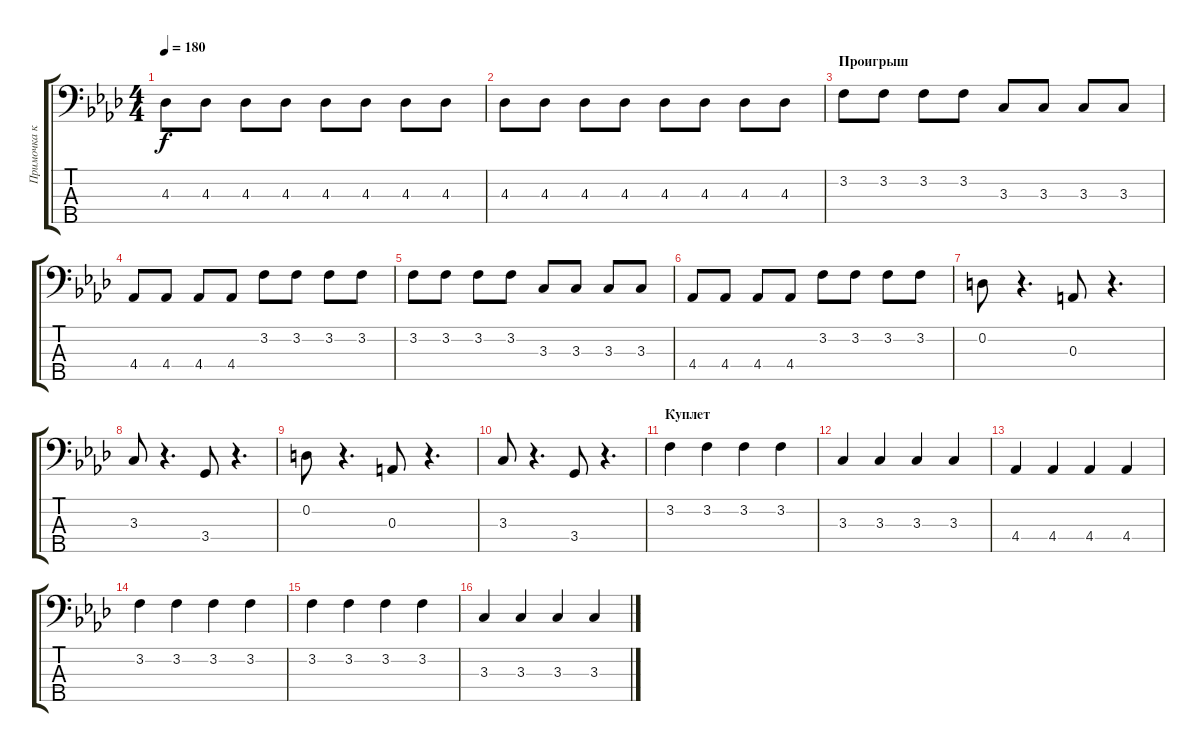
\track ("Примочка к басу" "Примочка к") {instrument slapbass1}
\staff {score tabs}
\tuning (G2 D2 A1 E1 B0) {hide}
\ts (4 4)
\tempo 180
\clef f4
\ks ab
4.3.8{dy f} 4.3.8 4.3.8 4.3.8 4.3.8 4.3.8 4.3.8 4.3.8 |
4.3.8 4.3.8 4.3.8 4.3.8 4.3.8 4.3.8 4.3.8 4.3.8 |
\section ("" "Проигрыш")
3.2.8 3.2.8 3.2.8 3.2.8 3.3.8 3.3.8 3.3.8 3.3.8 |
4.4.8 4.4.8 4.4.8 4.4.8 3.2.8 3.2.8 3.2.8 3.2.8 |
3.2.8 3.2.8 3.2.8 3.2.8 3.3.8 3.3.8 3.3.8 3.3.8 |
4.4.8 4.4.8 4.4.8 4.4.8 3.2.8 3.2.8 3.2.8 3.2.8 |
0.2.8 r.4{d} 0.3.8 r.4{d} |
3.3.8 r.4{d} 3.4.8 r.4{d} |
0.2.8 r.4{d} 0.3.8 r.4{d} |
3.3.8 r.4{d} 3.4.8 r.4{d} |
\section ("" "Куплет")
3.2.4 3.2.4 3.2.4 3.2.4 |
3.3.4 3.3.4 3.3.4 3.3.4 |
4.4.4 4.4.4 4.4.4 4.4.4 |
3.2.4 3.2.4 3.2.4 3.2.4 |
3.2.4 3.2.4 3.2.4 3.2.4 |
3.3.4 3.3.4 3.3.4 3.3.4
